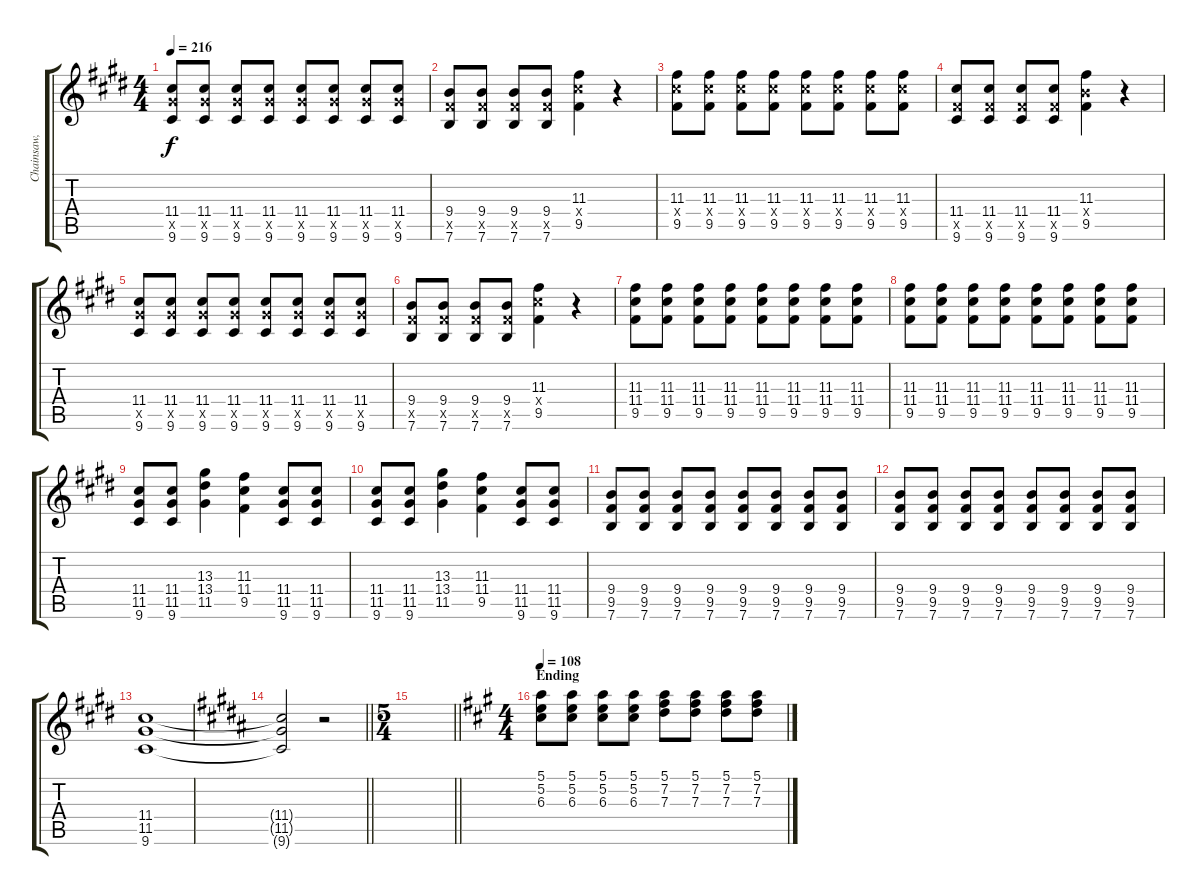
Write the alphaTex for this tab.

\track ("Chainsaw, Prince of Karate" "Chainsaw, ") {instrument electricguitarjazz}
\staff {score tabs}
\tuning (E4 B3 G3 D3 A2 E2) {hide}
\ts (4 4)
\tempo 216
\clef g2
\ks e
(11.4 11.5{x} 9.6).8{dy f} (11.4 11.5{x} 9.6).8 (11.4 11.5{x} 9.6).8 (11.4 11.5{x} 9.6).8 (11.4 11.5{x} 9.6).8 (11.4 11.5{x} 9.6).8 (11.4 11.5{x} 9.6).8 (11.4 11.5{x} 9.6).8 |
(9.4 9.5{x} 7.6).8 (9.4 9.5{x} 7.6).8 (9.4 9.5{x} 7.6).8 (9.4 9.5{x} 7.6).8 (11.3 11.4{x} 9.5).4 r.4 |
(11.3 11.4{x} 9.5).8 (11.3 11.4{x} 9.5).8 (11.3 11.4{x} 9.5).8 (11.3 11.4{x} 9.5).8 (11.3 11.4{x} 9.5).8 (11.3 11.4{x} 9.5).8 (11.3 11.4{x} 9.5).8 (11.3 11.4{x} 9.5).8 |
(11.4 9.5{x} 9.6).8 (11.4 9.5{x} 9.6).8 (11.4 9.5{x} 9.6).8 (11.4 9.5{x} 9.6).8 (11.3 9.4{x} 9.5).4 r.4 |
(11.4 11.5{x} 9.6).8 (11.4 11.5{x} 9.6).8 (11.4 11.5{x} 9.6).8 (11.4 11.5{x} 9.6).8 (11.4 11.5{x} 9.6).8 (11.4 11.5{x} 9.6).8 (11.4 11.5{x} 9.6).8 (11.4 11.5{x} 9.6).8 |
(9.4 9.5{x} 7.6).8 (9.4 9.5{x} 7.6).8 (9.4 9.5{x} 7.6).8 (9.4 9.5{x} 7.6).8 (11.3 11.4{x} 9.5).4 r.4 |
(11.3 11.4 9.5).8 (11.3 11.4 9.5).8 (11.3 11.4 9.5).8 (11.3 11.4 9.5).8 (11.3 11.4 9.5).8 (11.3 11.4 9.5).8 (11.3 11.4 9.5).8 (11.3 11.4 9.5).8 |
(11.3 11.4 9.5).8 (11.3 11.4 9.5).8 (11.3 11.4 9.5).8 (11.3 11.4 9.5).8 (11.3 11.4 9.5).8 (11.3 11.4 9.5).8 (11.3 11.4 9.5).8 (11.3 11.4 9.5).8 |
(11.4 11.5 9.6).8 (11.4 11.5 9.6).8 (13.3 13.4 11.5).4 (11.3 11.4 9.5).4 (11.4 11.5 9.6).8 (11.4 11.5 9.6).8 |
(11.4 11.5 9.6).8 (11.4 11.5 9.6).8 (13.3 13.4 11.5).4 (11.3 11.4 9.5).4 (11.4 11.5 9.6).8 (11.4 11.5 9.6).8 |
(9.4 9.5 7.6).8 (9.4 9.5 7.6).8 (9.4 9.5 7.6).8 (9.4 9.5 7.6).8 (9.4 9.5 7.6).8 (9.4 9.5 7.6).8 (9.4 9.5 7.6).8 (9.4 9.5 7.6).8 |
(9.4 9.5 7.6).8 (9.4 9.5 7.6).8 (9.4 9.5 7.6).8 (9.4 9.5 7.6).8 (9.4 9.5 7.6).8 (9.4 9.5 7.6).8 (9.4 9.5 7.6).8 (9.4 9.5 7.6).8 |
(11.4 11.5 9.6).1 |
\barLineRight lightlight
\ks b
(11.4{t} 11.5{t} 9.6{t}).2 r.2 |
\ts (5 4)
\barLineRight lightlight
|
\ts (4 4)
\section ("" "Ending")
\tempo 108
\ks a
(5.1 5.2 6.3).8 (5.1 5.2 6.3).8 (5.1 5.2 6.3).8 (5.1 5.2 6.3).8 (5.1 7.2 7.3).8 (5.1 7.2 7.3).8 (5.1 7.2 7.3).8 (5.1 7.2 7.3).8
